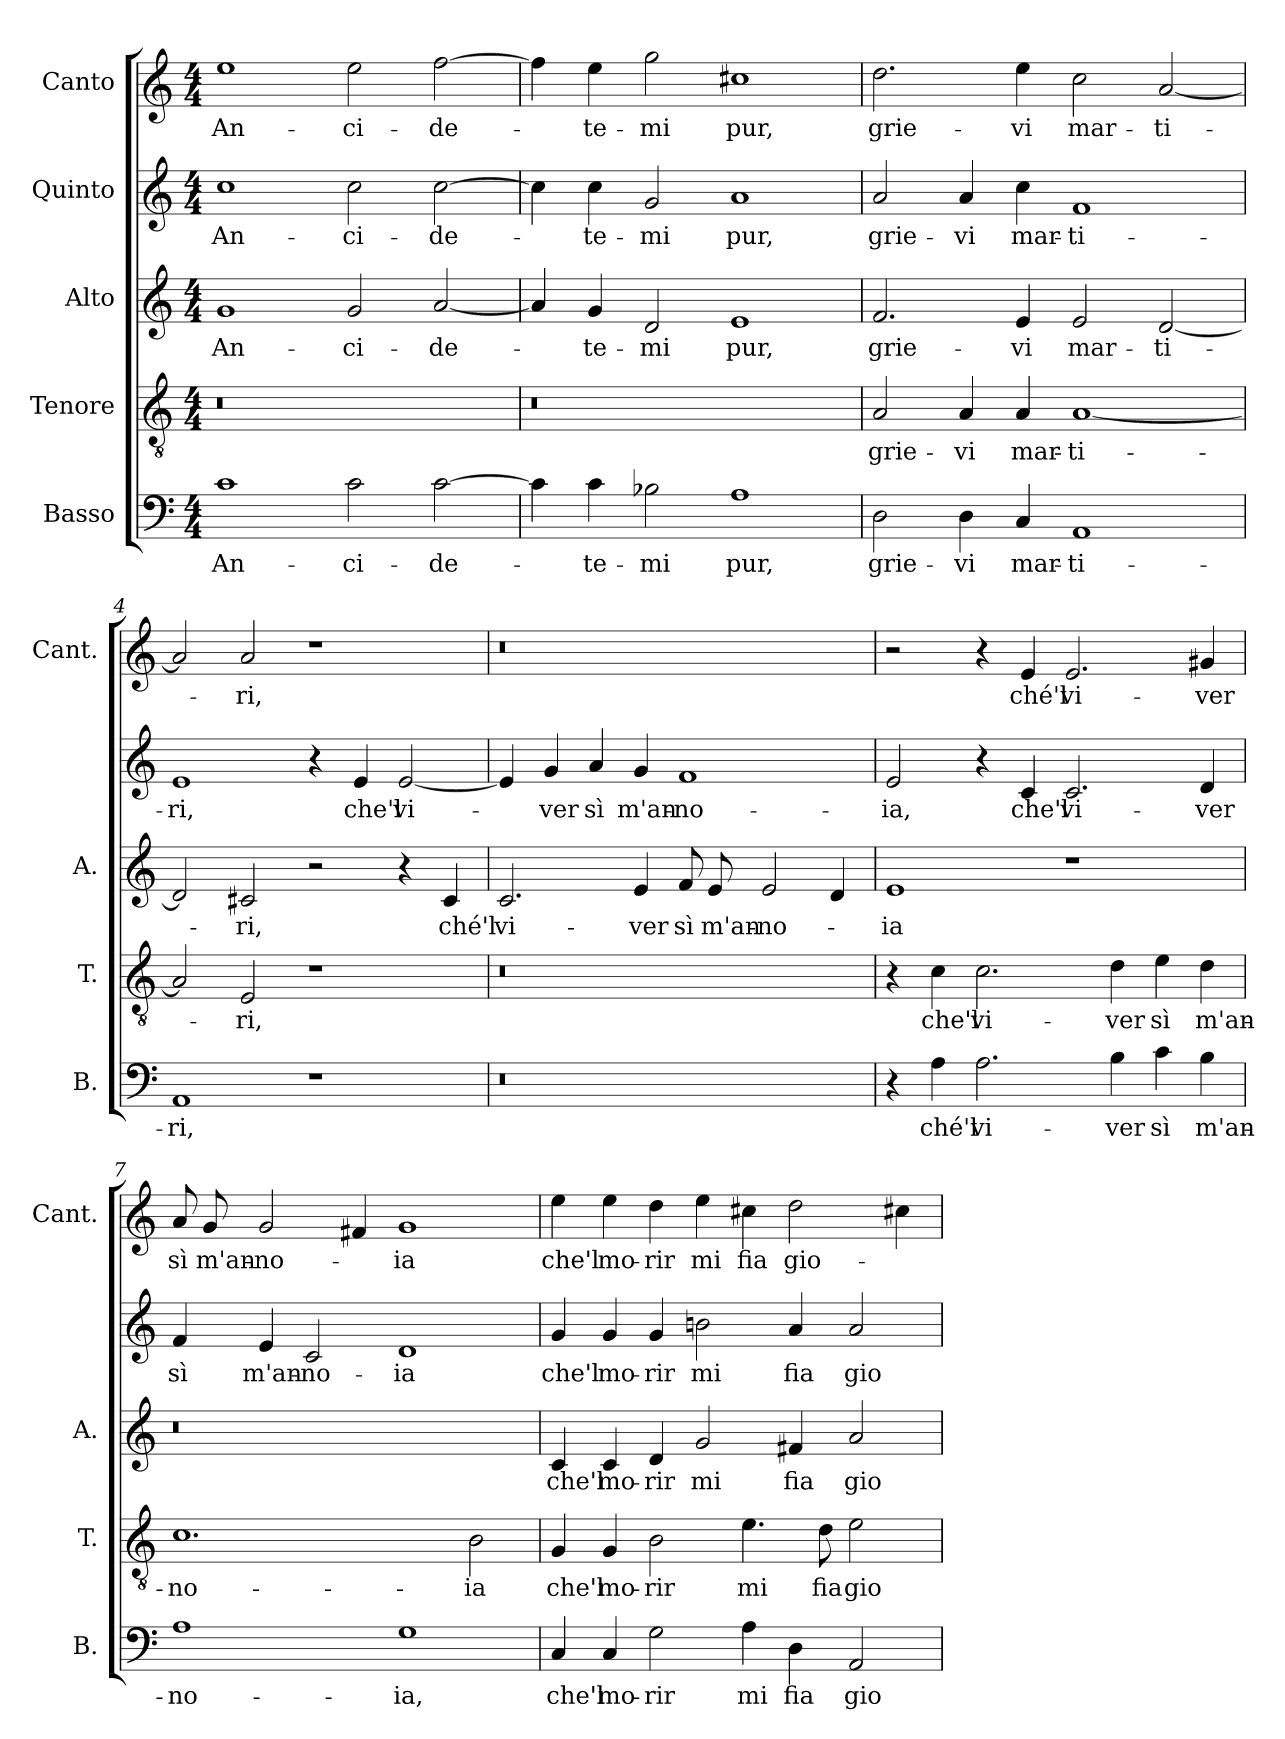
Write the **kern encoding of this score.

**kern	**text	**kern	**text	**kern	**text	**kern	**text	**kern	**text
*part5	*part5	*part4	*part4	*part3	*part3	*part2	*part2	*part1	*part1
*staff5	*staff5	*staff4	*staff4	*staff3	*staff3	*staff2	*staff2	*staff1	*staff1
*I"Basso	*	*I"Tenore	*	*I"Alto	*	*I"Quinto	*	*I"Canto	*
*I'B.	*	*I'T.	*	*I'A.	*	*	*	*I'Cant.	*
*clefF4	*	*clefGv2	*	*clefG2	*	*clefG2	*	*clefG2	*
*k[]	*	*k[]	*	*k[]	*	*k[]	*	*k[]	*
*C:	*	*C:	*	*C:	*	*C:	*	*C:	*
*M4/4	*	*M4/4	*	*M4/4	*	*M4/4	*	*M4/4	*
=1	=1	=1	=1	=1	=1	=1	=1	=1	=1
!	!	!LO:N:vis=0	!	!	!	!	!	!	!
1c\	An-	1r	.	1g/	An-	1cc\	An-	1ee\	An-
2c\	-ci-	1ryy	.	2g/	-ci-	2cc\	-ci-	2ee\	-ci-
[2c\	-de-	.	.	[2a/	-de-	[2cc\	-de-	[2ff\	-de-
=2	=2	=2	=2	=2	=2	=2	=2	=2	=2
!	!	!LO:N:vis=0	!	!	!	!	!	!	!
4c\]	.	1r	.	4a/]	.	4cc\]	.	4ff\]	.
4c\	-te-	.	.	4g/	-te-	4cc\	-te-	4ee\	-te-
2B-X\	-mi	.	.	2d/	-mi	2g/	-mi	2gg\	-mi
1A\	pur,	1ryy	.	1e/	pur,	1a/	pur,	1cc#X\	pur,
=3	=3	=3	=3	=3	=3	=3	=3	=3	=3
2D\	grie-	2A/	grie-	2.f/	grie-	2a/	grie-	2.dd\	grie-
4D\	-vi	4A/	-vi	.	.	4a/	-vi	.	.
4C/	mar-	4A/	mar-	4e/	-vi	4cc\	mar-	4ee\	-vi
1AA/	-ti-	[1A/	-ti-	2e/	mar-	1f/	-ti-	2cc\	mar-
.	.	.	.	[2d/	-ti-	.	.	[2a/	-ti-
=4	=4	=4	=4	=4	=4	=4	=4	=4	=4
1AA/	-ri,	2A/]	.	2d/]	.	1e/	-ri,	2a/]	.
.	.	2E/	-ri,	2c#X/	-ri,	.	.	2a/	-ri,
1r	.	1r	.	2r	.	4r	.	1r	.
.	.	.	.	.	.	4e/	che'l	.	.
.	.	.	.	4r	.	[2e/	vi-	.	.
.	.	.	.	4c#/	ché'l	.	.	.	.
=5	=5	=5	=5	=5	=5	=5	=5	=5	=5
!LO:N:vis=0	!	!LO:N:vis=0	!	!	!	!	!	!LO:N:vis=0	!
1r	.	1r	.	2.c/	vi-	4e/]	.	1r	.
.	.	.	.	.	.	4g/	-ver	.	.
.	.	.	.	.	.	4a/	sì	.	.
.	.	.	.	4e/	-ver	4g/	m'an-	.	.
1ryy	.	1ryy	.	8f/	sì	1f/	-no-	1ryy	.
.	.	.	.	8e/	m'an-	.	.	.	.
.	.	.	.	2e/	-no-	.	.	.	.
.	.	.	.	4d/	.	.	.	.	.
=6	=6	=6	=6	=6	=6	=6	=6	=6	=6
4r	.	4r	.	1e/	-ia	2e/	-ia,	2r	.
4A\	ché'l	4c\	che'l	.	.	.	.	.	.
2.A\	vi-	2.c\	vi-	.	.	4r	.	4r	.
.	.	.	.	.	.	4c/	che'l	4e/	ché'l
.	.	.	.	1r	.	2.c/	vi-	2.e/	vi-
4B\	-ver	4d\	-ver	.	.	.	.	.	.
4c\	sì	4e\	sì	.	.	.	.	.	.
4B\	m'an-	4d\	m'an-	.	.	4d/	-ver	4g#X/	-ver
=7	=7	=7	=7	=7	=7	=7	=7	=7	=7
!	!	!	!	!LO:N:vis=0	!	!	!	!	!
1A\	-no-	1.c\	-no-	1r	.	4f/	sì	8a/	sì
.	.	.	.	.	.	.	.	8g/	m'an-
.	.	.	.	.	.	4e/	m'an-	2g/	-no-
.	.	.	.	.	.	2c/	-no-	.	.
.	.	.	.	.	.	.	.	4f#X/	.
1G\	-ia,	.	.	1ryy	.	1d/	-ia	1g/	-ia
.	.	2B\	-ia	.	.	.	.	.	.
=8	=8	=8	=8	=8	=8	=8	=8	=8	=8
4C/	che'l	4G/	che'l	4c/	che'l	4g/	che'l	4ee\	che'l
4C/	mo-	4G/	mo-	4c/	mo-	4g/	mo-	4ee\	mo-
2G\	-rir	2B\	-rir	4d/	-rir	4g/	-rir	4dd\	-rir
.	.	.	.	2g/	mi	2bn\	mi	4ee\	mi
4A\	mi	4.e\	mi	.	.	.	.	4cc#X\	fia
4D\	fia	.	.	4f#X/	fia	4a/	fia	2dd\	gio-
.	.	8d\	fia	.	.	.	.	.	.
2AA/	gio-	2e\	gio-	2a/	gio-	2a/	gio-	.	.
.	.	.	.	.	.	.	.	4cc#X\	.
=	=	=	=	=	=	=	=	=	=
*-	*-	*-	*-	*-	*-	*-	*-	*-	*-
